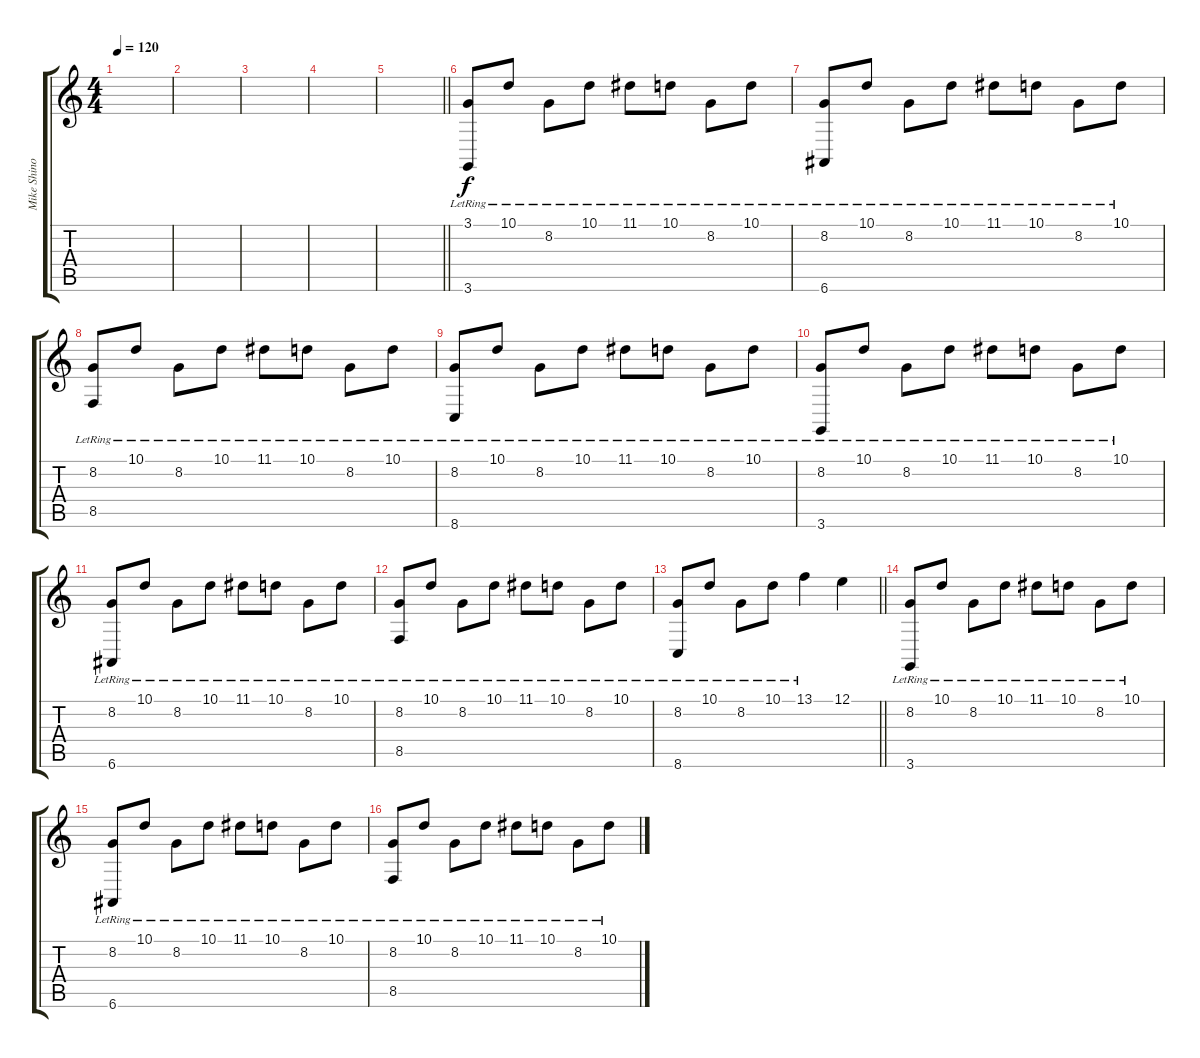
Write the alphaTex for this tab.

\track ("Mike Shinoda [Piano]" "Mike Shino") {instrument acousticgrandpiano}
\staff {score tabs}
\tuning (E4 B3 G3 D3 A2 E2) {hide}
\ts (4 4)
\tempo 120
\clef g2
\ks c
|
|
|
|
\barLineRight lightlight
|
(3.1{lr} 3.6{lr}).8 10.1{lr}.8 8.2{lr}.8 10.1{lr}.8 11.1{lr}.8 10.1{lr}.8 8.2{lr}.8 10.1{lr}.8 |
(8.2{lr} 6.6{lr}).8 10.1{lr}.8 8.2{lr}.8 10.1{lr}.8 11.1{lr}.8 10.1{lr}.8 8.2{lr}.8 10.1{lr}.8 |
(8.2{lr} 8.5{lr}).8 10.1{lr}.8 8.2{lr}.8 10.1{lr}.8 11.1{lr}.8 10.1{lr}.8 8.2{lr}.8 10.1{lr}.8 |
(8.2{lr} 8.6{lr}).8 10.1{lr}.8 8.2{lr}.8 10.1{lr}.8 11.1{lr}.8 10.1{lr}.8 8.2{lr}.8 10.1{lr}.8 |
(8.2{lr} 3.6{lr}).8 10.1{lr}.8 8.2{lr}.8 10.1{lr}.8 11.1{lr}.8 10.1{lr}.8 8.2{lr}.8 10.1{lr}.8 |
(8.2{lr} 6.6{lr}).8 10.1{lr}.8 8.2{lr}.8 10.1{lr}.8 11.1{lr}.8 10.1{lr}.8 8.2{lr}.8 10.1{lr}.8 |
(8.2{lr} 8.5{lr}).8 10.1{lr}.8 8.2{lr}.8 10.1{lr}.8 11.1{lr}.8 10.1{lr}.8 8.2{lr}.8 10.1{lr}.8 |
\barLineRight lightlight
(8.2{lr} 8.6{lr}).8 10.1{lr}.8 8.2{lr}.8 10.1{lr}.8 13.1{lr}.4 12.1.4 |
(8.2{lr} 3.6{lr}).8 10.1{lr}.8 8.2{lr}.8 10.1{lr}.8 11.1{lr}.8 10.1{lr}.8 8.2{lr}.8 10.1{lr}.8 |
(8.2{lr} 6.6{lr}).8 10.1{lr}.8 8.2{lr}.8 10.1{lr}.8 11.1{lr}.8 10.1{lr}.8 8.2{lr}.8 10.1{lr}.8 |
(8.2{lr} 8.5{lr}).8 10.1{lr}.8 8.2{lr}.8 10.1{lr}.8 11.1{lr}.8 10.1{lr}.8 8.2{lr}.8 10.1{lr}.8
